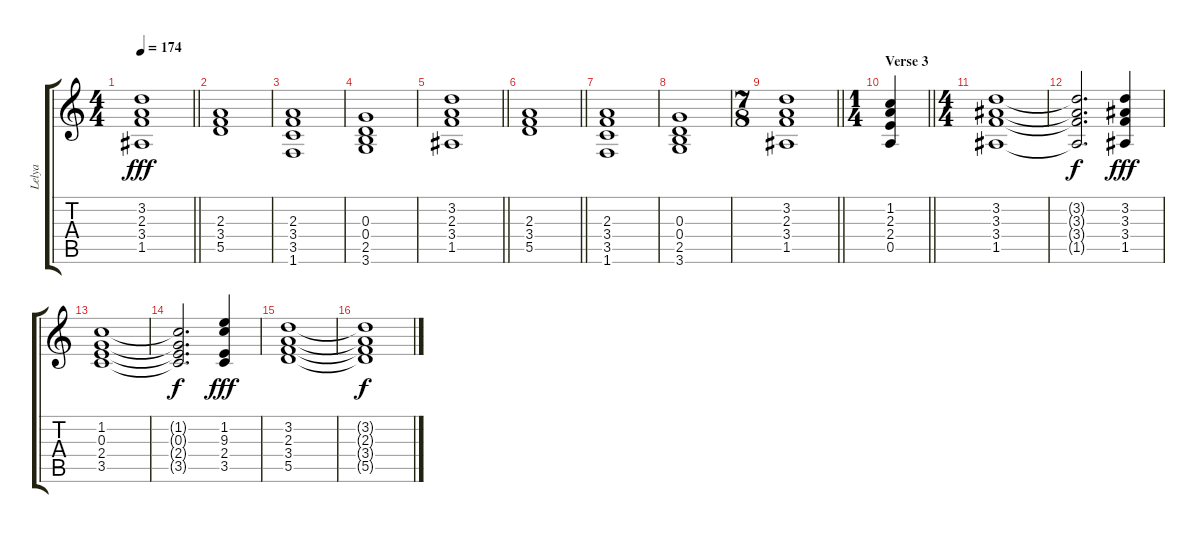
\track ("Lelya" "Lelya") {instrument contrabass}
\staff {score tabs}
\tuning (E4 B3 G3 D3 A2 E2) {hide}
\ts (4 4)
\tempo 174
\clef g2
\barLineRight lightlight
\ks c
(3.2 2.3 3.4 1.5).1{dy fff} |
(2.3 3.4 5.5).1 |
(2.3 3.4 3.5 1.6).1 |
(0.3 0.4 2.5 3.6).1 |
\barLineRight lightlight
(3.2 2.3 3.4 1.5).1 |
\barLineRight lightlight
(2.3 3.4 5.5).1 |
\section ("" "")
(2.3 3.4 3.5 1.6).1 |
(0.3 0.4 2.5 3.6).1 |
\ts (7 8)
\barLineRight lightlight
(3.2 2.3 3.4 1.5).1 |
\ts (1 4)
\section ("" "Verse 3")
\barLineRight lightlight
(1.2 2.3 2.4 0.5).4 |
\ts (4 4)
(3.2 3.3 3.4 1.5).1 |
(3.2{t} 3.3{t} 3.4{t} 1.5{t}).2{d dy f} (3.2 3.3 3.4 1.5).4{dy fff} |
(1.2 0.3 2.4 3.5).1 |
(1.2{t} 0.3{t} 2.4{t} 3.5{t}).2{d dy f} (1.2 9.3 2.4 3.5).4{dy fff} |
(3.2 2.3 3.4 5.5).1 |
(3.2{t} 2.3{t} 3.4{t} 5.5{t}).1{dy f}
